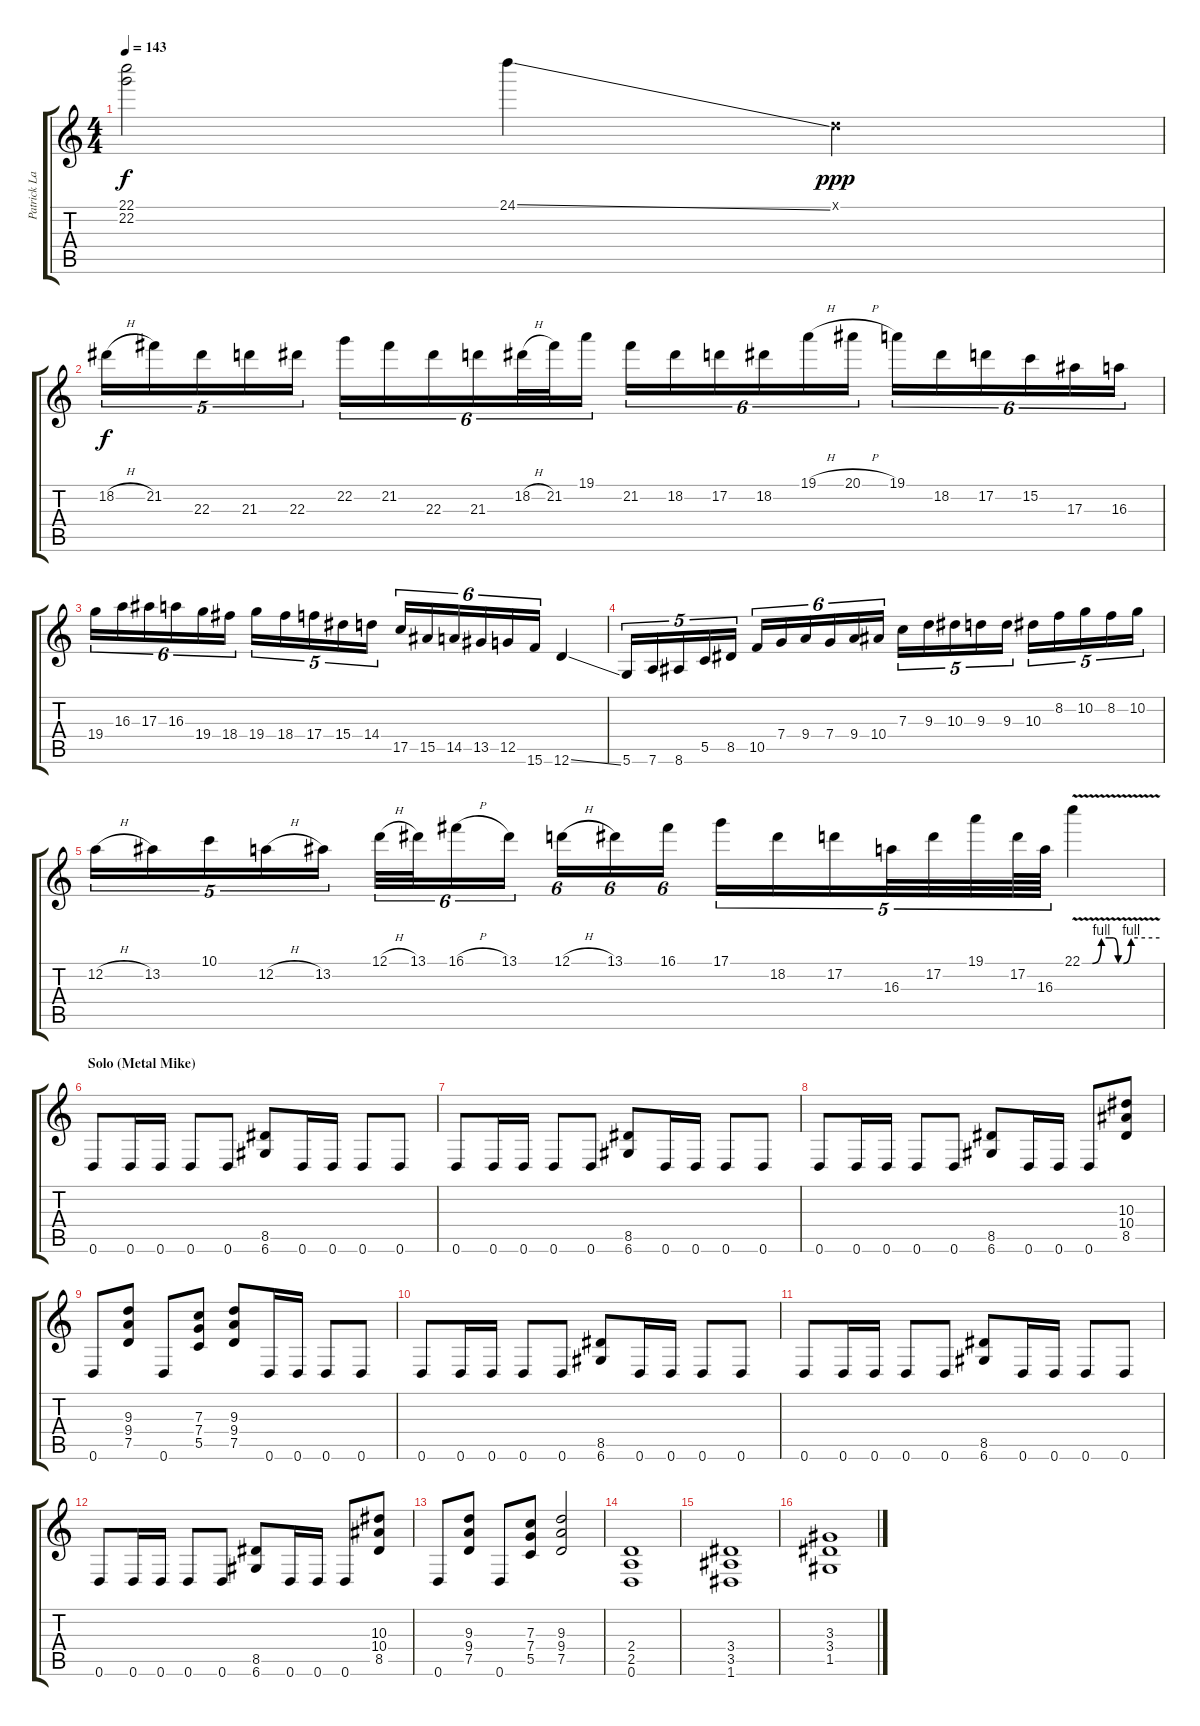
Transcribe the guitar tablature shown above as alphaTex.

\track ("Patrick Lachman" "Patrick La") {instrument distortionguitar}
\staff {score tabs}
\tuning (D4 A3 F3 C3 G2 D2) {hide}
\ts (4 4)
\tempo 143
\clef g2
\ks c
(22.1{t} 22.2{t}).2{dy f} 24.1{ss}.4 0.1{x}.4{dy ppp} |
18.2{h}.16{tu (5 4) dy f} 21.2.16{tu (5 4)} 22.3.16{tu (5 4)} 21.3.16{tu (5 4)} 22.3.16{tu (5 4)} 22.2.16{tu (6 4)} 21.2.16{tu (6 4)} 22.3.16{tu (6 4)} 21.3.16{tu (6 4)} 18.2{h}.32{tu (6 4)} 21.2.32{tu (6 4)} 19.1.16{tu (6 4)} 21.2.16{tu (6 4)} 18.2.16{tu (6 4)} 17.2.16{tu (6 4)} 18.2.16{tu (6 4)} 19.1{h}.16{tu (6 4)} 20.1{h}.16{tu (6 4)} 19.1.16{tu (6 4)} 18.2.16{tu (6 4)} 17.2.16{tu (6 4)} 15.2.16{tu (6 4)} 17.3.16{tu (6 4)} 16.3.16{tu (6 4)} |
19.4.16{tu (6 4)} 16.3.16{tu (6 4)} 17.3.16{tu (6 4)} 16.3.16{tu (6 4)} 19.4.16{tu (6 4)} 18.4.16{tu (6 4)} 19.4.16{tu (5 4)} 18.4.16{tu (5 4)} 17.4.16{tu (5 4)} 15.4.16{tu (5 4)} 14.4.16{tu (5 4)} 17.5.16{tu (6 4)} 15.5.16{tu (6 4)} 14.5.16{tu (6 4)} 13.5.16{tu (6 4)} 12.5.16{tu (6 4)} 15.6.16{tu (6 4)} 12.6{ss}.4 |
5.6.16{tu (5 4)} 7.6.16{tu (5 4)} 8.6.16{tu (5 4)} 5.5.16{tu (5 4)} 8.5.16{tu (5 4)} 10.5.16{tu (6 4)} 7.4.16{tu (6 4)} 9.4.16{tu (6 4)} 7.4.16{tu (6 4)} 9.4.16{tu (6 4)} 10.4.16{tu (6 4)} 7.3.16{tu (5 4)} 9.3.16{tu (5 4)} 10.3.16{tu (5 4)} 9.3.16{tu (5 4)} 9.3.16{tu (5 4)} 10.3.16{tu (5 4)} 8.2.16{tu (5 4)} 10.2.16{tu (5 4)} 8.2.16{tu (5 4)} 10.2.16{tu (5 4)} |
12.2{h}.16{tu (5 4)} 13.2.16{tu (5 4)} 10.1.16{tu (5 4)} 12.2{h}.16{tu (5 4)} 13.2.16{tu (5 4)} 12.1{h}.32{tu (6 4)} 13.1.32{tu (6 4)} 16.1{h}.16{tu (6 4)} 13.1.16{tu (6 4)} 12.1{h}.16{tu (6 4)} 13.1.16{tu (6 4)} 16.1.16{tu (6 4)} 17.1.16{tu (5 4)} 18.2.16{tu (5 4)} 17.2.16{tu (5 4)} 16.3.32{tu (5 4)} 17.2.32{tu (5 4)} 19.1.32{tu (5 4)} 17.2.64{tu (5 4)} 16.3.64{tu (5 4)} 22.1{be (custom 0 0 6 0 8 0 15 4 21 4 24 4 28 0 30 0 32 0 38 4 60 4) v}.4 |
\section ("" "Solo (Metal Mike)")
0.6.8 0.6.16 0.6.16 0.6.8 0.6.8 (8.5 6.6).8 0.6.16 0.6.16 0.6.8 0.6.8 |
0.6.8 0.6.16 0.6.16 0.6.8 0.6.8 (8.5 6.6).8 0.6.16 0.6.16 0.6.8 0.6.8 |
0.6.8 0.6.16 0.6.16 0.6.8 0.6.8 (8.5 6.6).8 0.6.16 0.6.16 0.6.8 (10.3 10.4 8.5).8 |
0.6.8 (9.3 9.4 7.5).8 0.6.8 (7.3 7.4 5.5).8 (9.3 9.4 7.5).8 0.6.16 0.6.16 0.6.8 0.6.8 |
0.6.8 0.6.16 0.6.16 0.6.8 0.6.8 (8.5 6.6).8 0.6.16 0.6.16 0.6.8 0.6.8 |
0.6.8 0.6.16 0.6.16 0.6.8 0.6.8 (8.5 6.6).8 0.6.16 0.6.16 0.6.8 0.6.8 |
0.6.8 0.6.16 0.6.16 0.6.8 0.6.8 (8.5 6.6).8 0.6.16 0.6.16 0.6.8 (10.3 10.4 8.5).8 |
0.6.8 (9.3 9.4 7.5).8 0.6.8 (7.3 7.4 5.5).8 (9.3 9.4 7.5).2 |
(2.4 2.5 0.6).1 |
(3.4 3.5 1.6).1 |
(3.3 3.4 1.5).1
